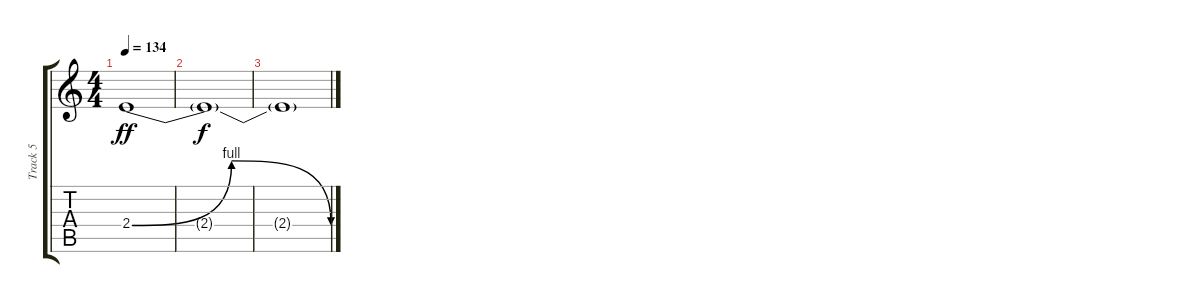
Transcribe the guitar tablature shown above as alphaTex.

\track ("Track 5" "Track 5") {instrument distortionguitar}
\staff {score tabs}
\tuning (E4 B3 G3 D3 A2 E2) {hide}
\ts (4 4)
\tempo 134
\clef g2
\ks c
2.4{be (bendrelease 0 0 15 4 30 4 60 0)}.1{dy ff} |
2.4{t}.1{dy f} |
2.4{t}.1
